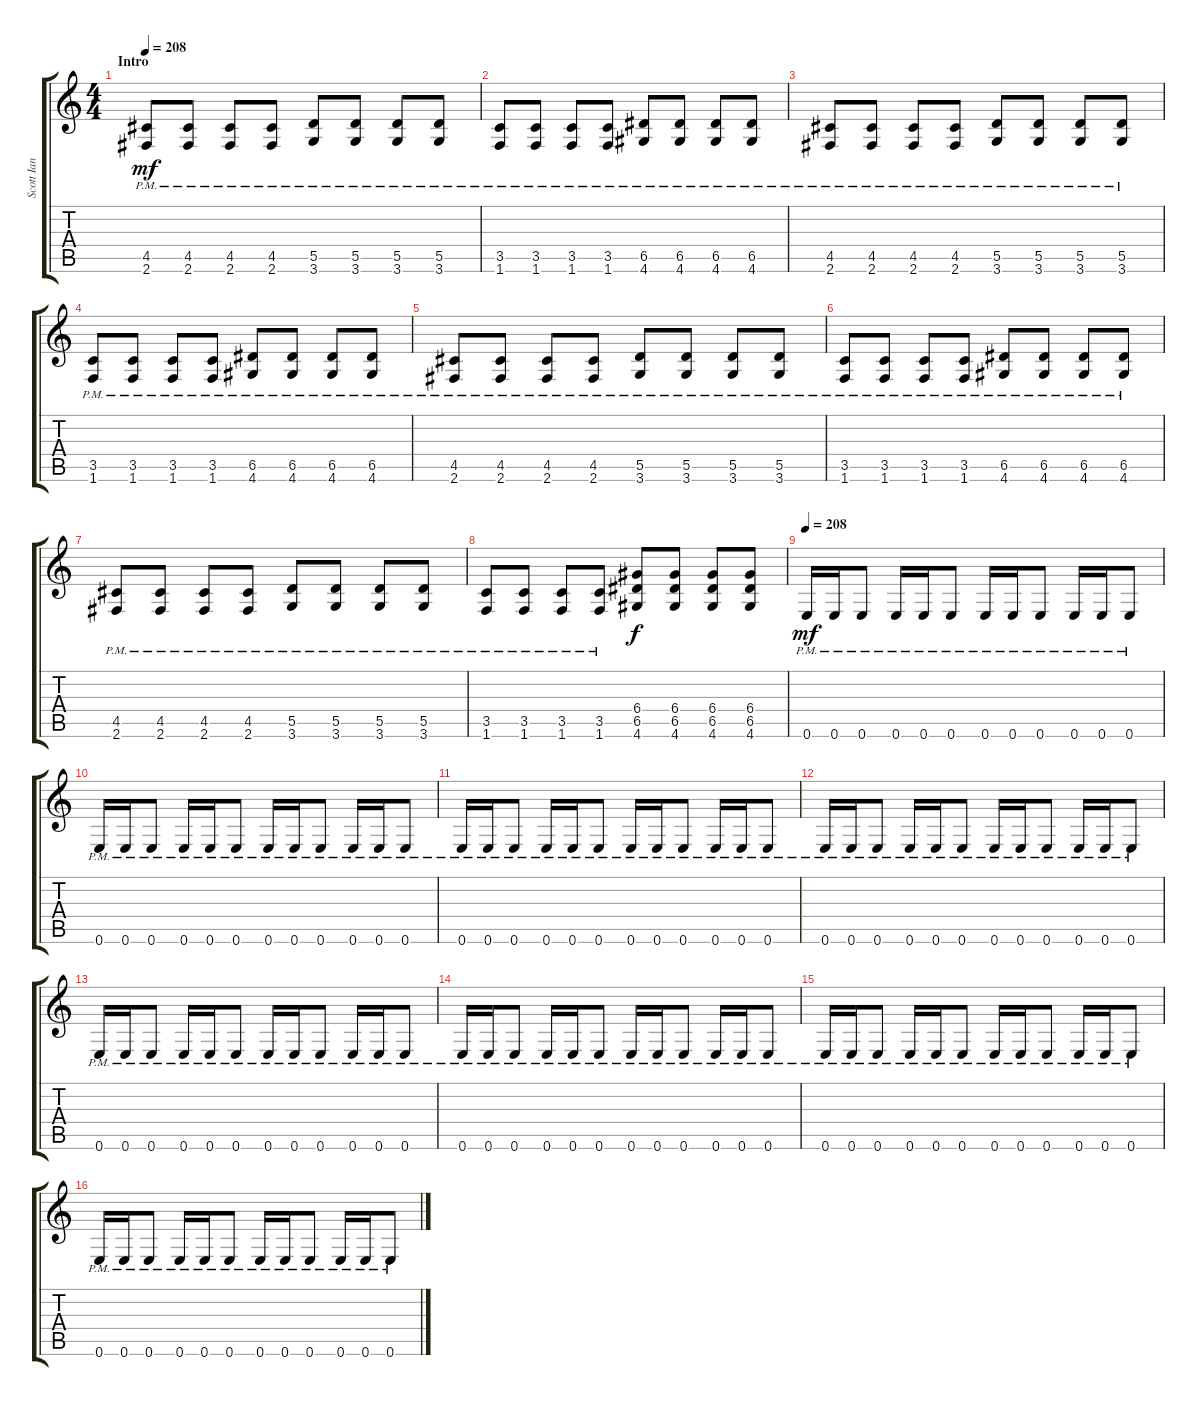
\track ("Scott Ian" "Scott Ian") {instrument distortionguitar}
\staff {score tabs}
\tuning (E4 B3 G3 D3 A2 E2) {hide}
\ts (4 4)
\section ("" "Intro")
\tempo 208
\tempo 152
\tempo 208
\clef g2
\ks c
(4.5{pm} 2.6{pm}).8{dy mf instrument distortionguitar} (4.5{pm} 2.6{pm}).8 (4.5{pm} 2.6{pm}).8 (4.5{pm} 2.6{pm}).8 (5.5{pm} 3.6{pm}).8 (5.5{pm} 3.6{pm}).8 (5.5{pm} 3.6{pm}).8 (5.5{pm} 3.6{pm}).8 |
(3.5{pm} 1.6{pm}).8 (3.5{pm} 1.6{pm}).8 (3.5{pm} 1.6{pm}).8 (3.5{pm} 1.6{pm}).8 (6.5{pm} 4.6{pm}).8 (6.5{pm} 4.6{pm}).8 (6.5{pm} 4.6{pm}).8 (6.5{pm} 4.6{pm}).8 |
(4.5{pm} 2.6{pm}).8 (4.5{pm} 2.6{pm}).8 (4.5{pm} 2.6{pm}).8 (4.5{pm} 2.6{pm}).8 (5.5{pm} 3.6{pm}).8 (5.5{pm} 3.6{pm}).8 (5.5{pm} 3.6{pm}).8 (5.5{pm} 3.6{pm}).8 |
(3.5{pm} 1.6{pm}).8 (3.5{pm} 1.6{pm}).8 (3.5{pm} 1.6{pm}).8 (3.5{pm} 1.6{pm}).8 (6.5{pm} 4.6{pm}).8 (6.5{pm} 4.6{pm}).8 (6.5{pm} 4.6{pm}).8 (6.5{pm} 4.6{pm}).8 |
(4.5{pm} 2.6{pm}).8 (4.5{pm} 2.6{pm}).8 (4.5{pm} 2.6{pm}).8 (4.5{pm} 2.6{pm}).8 (5.5{pm} 3.6{pm}).8 (5.5{pm} 3.6{pm}).8 (5.5{pm} 3.6{pm}).8 (5.5{pm} 3.6{pm}).8 |
(3.5{pm} 1.6{pm}).8 (3.5{pm} 1.6{pm}).8 (3.5{pm} 1.6{pm}).8 (3.5{pm} 1.6{pm}).8 (6.5{pm} 4.6{pm}).8 (6.5{pm} 4.6{pm}).8 (6.5{pm} 4.6{pm}).8 (6.5{pm} 4.6{pm}).8 |
(4.5{pm} 2.6{pm}).8 (4.5{pm} 2.6{pm}).8 (4.5{pm} 2.6{pm}).8 (4.5{pm} 2.6{pm}).8 (5.5{pm} 3.6{pm}).8 (5.5{pm} 3.6{pm}).8 (5.5{pm} 3.6{pm}).8 (5.5{pm} 3.6{pm}).8 |
(3.5{pm} 1.6{pm}).8 (3.5{pm} 1.6{pm}).8 (3.5{pm} 1.6{pm}).8 (3.5{pm} 1.6{pm}).8 (6.4 6.5 4.6).8{dy f} (6.4 6.5 4.6).8 (6.4 6.5 4.6).8 (6.4 6.5 4.6).8 |
\tempo 208
0.6{pm}.16{dy mf} 0.6{pm}.16 0.6{pm}.8 0.6{pm}.16 0.6{pm}.16 0.6{pm}.8 0.6{pm}.16 0.6{pm}.16 0.6{pm}.8 0.6{pm}.16 0.6{pm}.16 0.6{pm}.8 |
0.6{pm}.16 0.6{pm}.16 0.6{pm}.8 0.6{pm}.16 0.6{pm}.16 0.6{pm}.8 0.6{pm}.16 0.6{pm}.16 0.6{pm}.8 0.6{pm}.16 0.6{pm}.16 0.6{pm}.8 |
0.6{pm}.16 0.6{pm}.16 0.6{pm}.8 0.6{pm}.16 0.6{pm}.16 0.6{pm}.8 0.6{pm}.16 0.6{pm}.16 0.6{pm}.8 0.6{pm}.16 0.6{pm}.16 0.6{pm}.8 |
0.6{pm}.16 0.6{pm}.16 0.6{pm}.8 0.6{pm}.16 0.6{pm}.16 0.6{pm}.8 0.6{pm}.16 0.6{pm}.16 0.6{pm}.8 0.6{pm}.16 0.6{pm}.16 0.6{pm}.8 |
0.6{pm}.16 0.6{pm}.16 0.6{pm}.8 0.6{pm}.16 0.6{pm}.16 0.6{pm}.8 0.6{pm}.16 0.6{pm}.16 0.6{pm}.8 0.6{pm}.16 0.6{pm}.16 0.6{pm}.8 |
0.6{pm}.16 0.6{pm}.16 0.6{pm}.8 0.6{pm}.16 0.6{pm}.16 0.6{pm}.8 0.6{pm}.16 0.6{pm}.16 0.6{pm}.8 0.6{pm}.16 0.6{pm}.16 0.6{pm}.8 |
0.6{pm}.16 0.6{pm}.16 0.6{pm}.8 0.6{pm}.16 0.6{pm}.16 0.6{pm}.8 0.6{pm}.16 0.6{pm}.16 0.6{pm}.8 0.6{pm}.16 0.6{pm}.16 0.6{pm}.8 |
0.6{pm}.16 0.6{pm}.16 0.6{pm}.8 0.6{pm}.16 0.6{pm}.16 0.6{pm}.8 0.6{pm}.16 0.6{pm}.16 0.6{pm}.8 0.6{pm}.16 0.6{pm}.16 0.6{pm}.8
